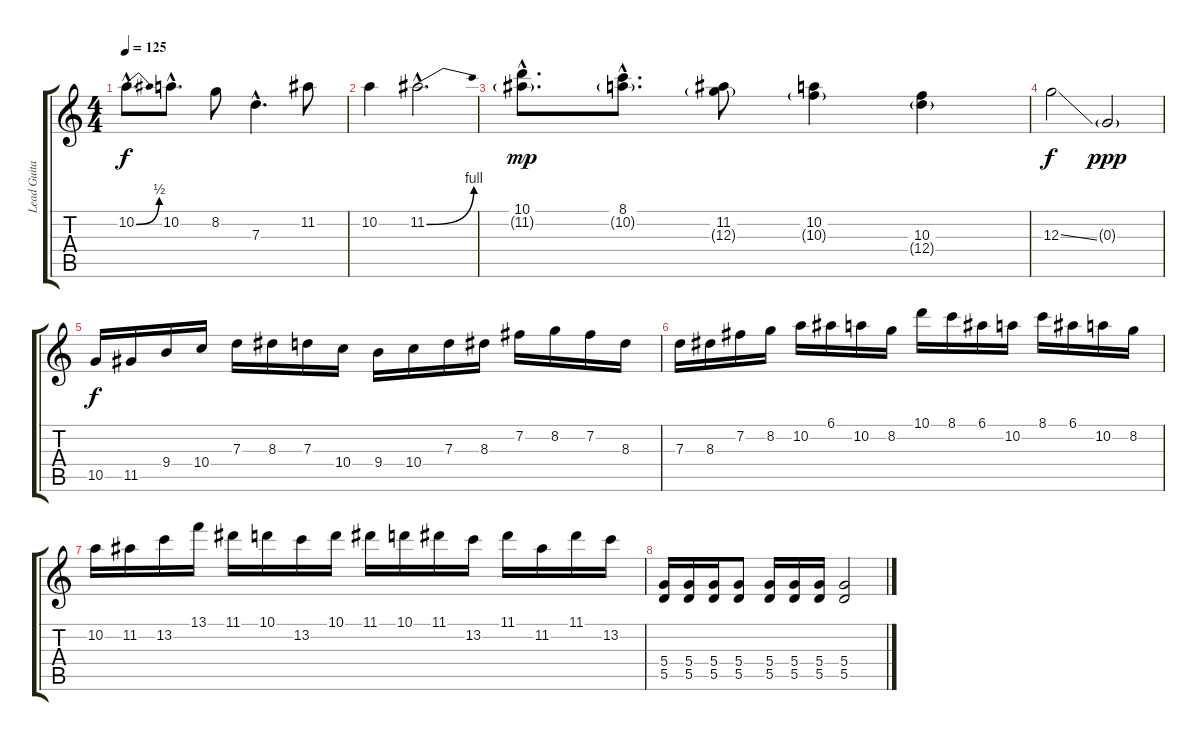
\track ("Lead Guitar" "Lead Guita") {instrument distortionguitar}
\staff {score tabs}
\tuning (E4 B3 G3 D3 A2 E2) {hide}
\ts (4 4)
\tempo 125
\clef g2
\ks c
10.2{be (bend 0 0 60 2) hac}.8{d dy f} 10.2{hac}.8{d} 8.2.8 7.3{hac}.4{d} 11.2.8 |
10.2.4 11.2{be (bend 0 0 60 4) hac}.2{d} |
(10.1{hac} 11.2{g hac}).8{d dy mp} (8.1{hac} 10.2{g hac}).8{d} (11.2 12.3{g}).8 (10.2 10.3{g}).4 (10.3 12.4{g}).4 |
12.3{ss}.2{dy f} 0.3{g}.2{dy ppp} |
10.5.16{dy f} 11.5.16 9.4.16 10.4.16 7.3.16 8.3.16 7.3.16 10.4.16 9.4.16 10.4.16 7.3.16 8.3.16 7.2.16 8.2.16 7.2.16 8.3.16 |
7.3.16 8.3.16 7.2.16 8.2.16 10.2.16 6.1.16 10.2.16 8.2.16 10.1.16 8.1.16 6.1.16 10.2.16 8.1.16 6.1.16 10.2.16 8.2.16 |
10.2.16 11.2.16 13.2.16 13.1.16 11.1.16 10.1.16 13.2.16 10.1.16 11.1.16 10.1.16 11.1.16 13.2.16 11.1.16 11.2.16 11.1.16 13.2.16 |
(5.4 5.5).16 (5.4 5.5).16 (5.4 5.5).16 (5.4 5.5).8 (5.4 5.5).16 (5.4 5.5).16 (5.4 5.5).16 (5.4 5.5).2
